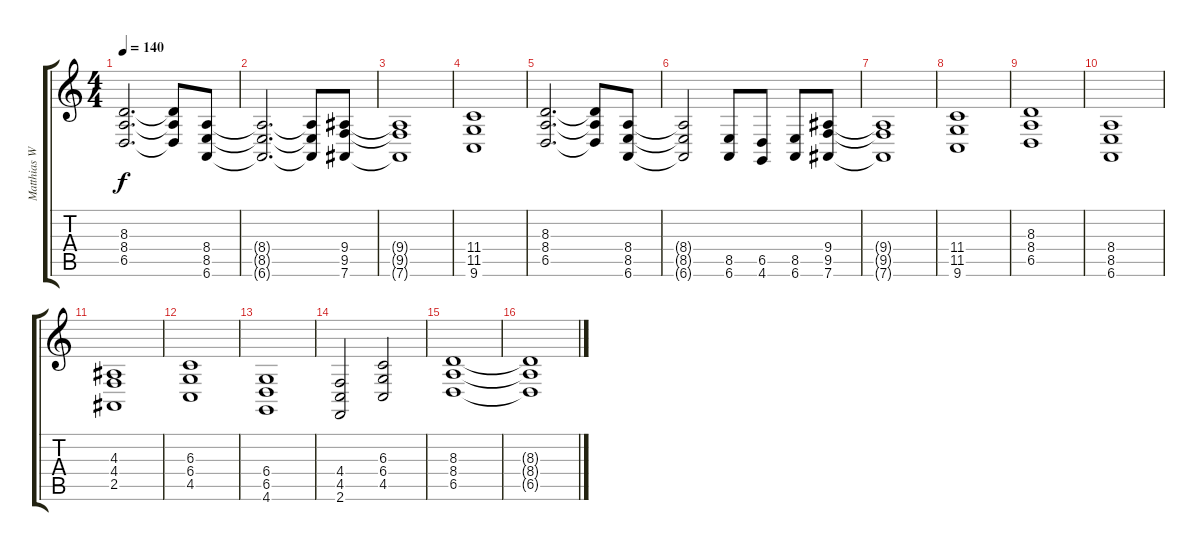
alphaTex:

\track ("Matthias Wiesner" "Matthias W") {instrument fx6goblins}
\staff {score tabs}
\tuning (Eb4 Bb3 Gb3 Db3 Ab2 Eb2) {hide}
\ts (4 4)
\tempo 140
\clef g2
\ks c
(8.3 8.4 6.5).2{d dy f volume 4} (8.3{t} 8.4{t} 6.5{t}).8 (8.4 8.5 6.6).8 |
(8.4{t} 8.5{t} 6.6{t}).2{d} (8.4{t} 8.5{t} 6.6{t}).8 (9.4 9.5 7.6).8 |
(9.4{t} 9.5{t} 7.6{t}).1 |
(11.4 11.5 9.6).1 |
(8.3 8.4 6.5).2{d} (8.3{t} 8.4{t} 6.5{t}).8 (8.4 8.5 6.6).8 |
(8.4{t} 8.5{t} 6.6{t}).2 (8.5 6.6).8 (6.5 4.6).8 (8.5 6.6).8 (9.4 9.5 7.6).8 |
(9.4{t} 9.5{t} 7.6{t}).1 |
(11.4 11.5 9.6).1 |
(8.3 8.4 6.5).1 |
(8.4 8.5 6.6).1 |
(4.3 4.4 2.5).1 |
(6.3 6.4 4.5).1 |
(6.4 6.5 4.6).1 |
(4.4 4.5 2.6).2 (6.3 6.4 4.5).2 |
(8.3 8.4 6.5).1 |
(8.3{t} 8.4{t} 6.5{t}).1
